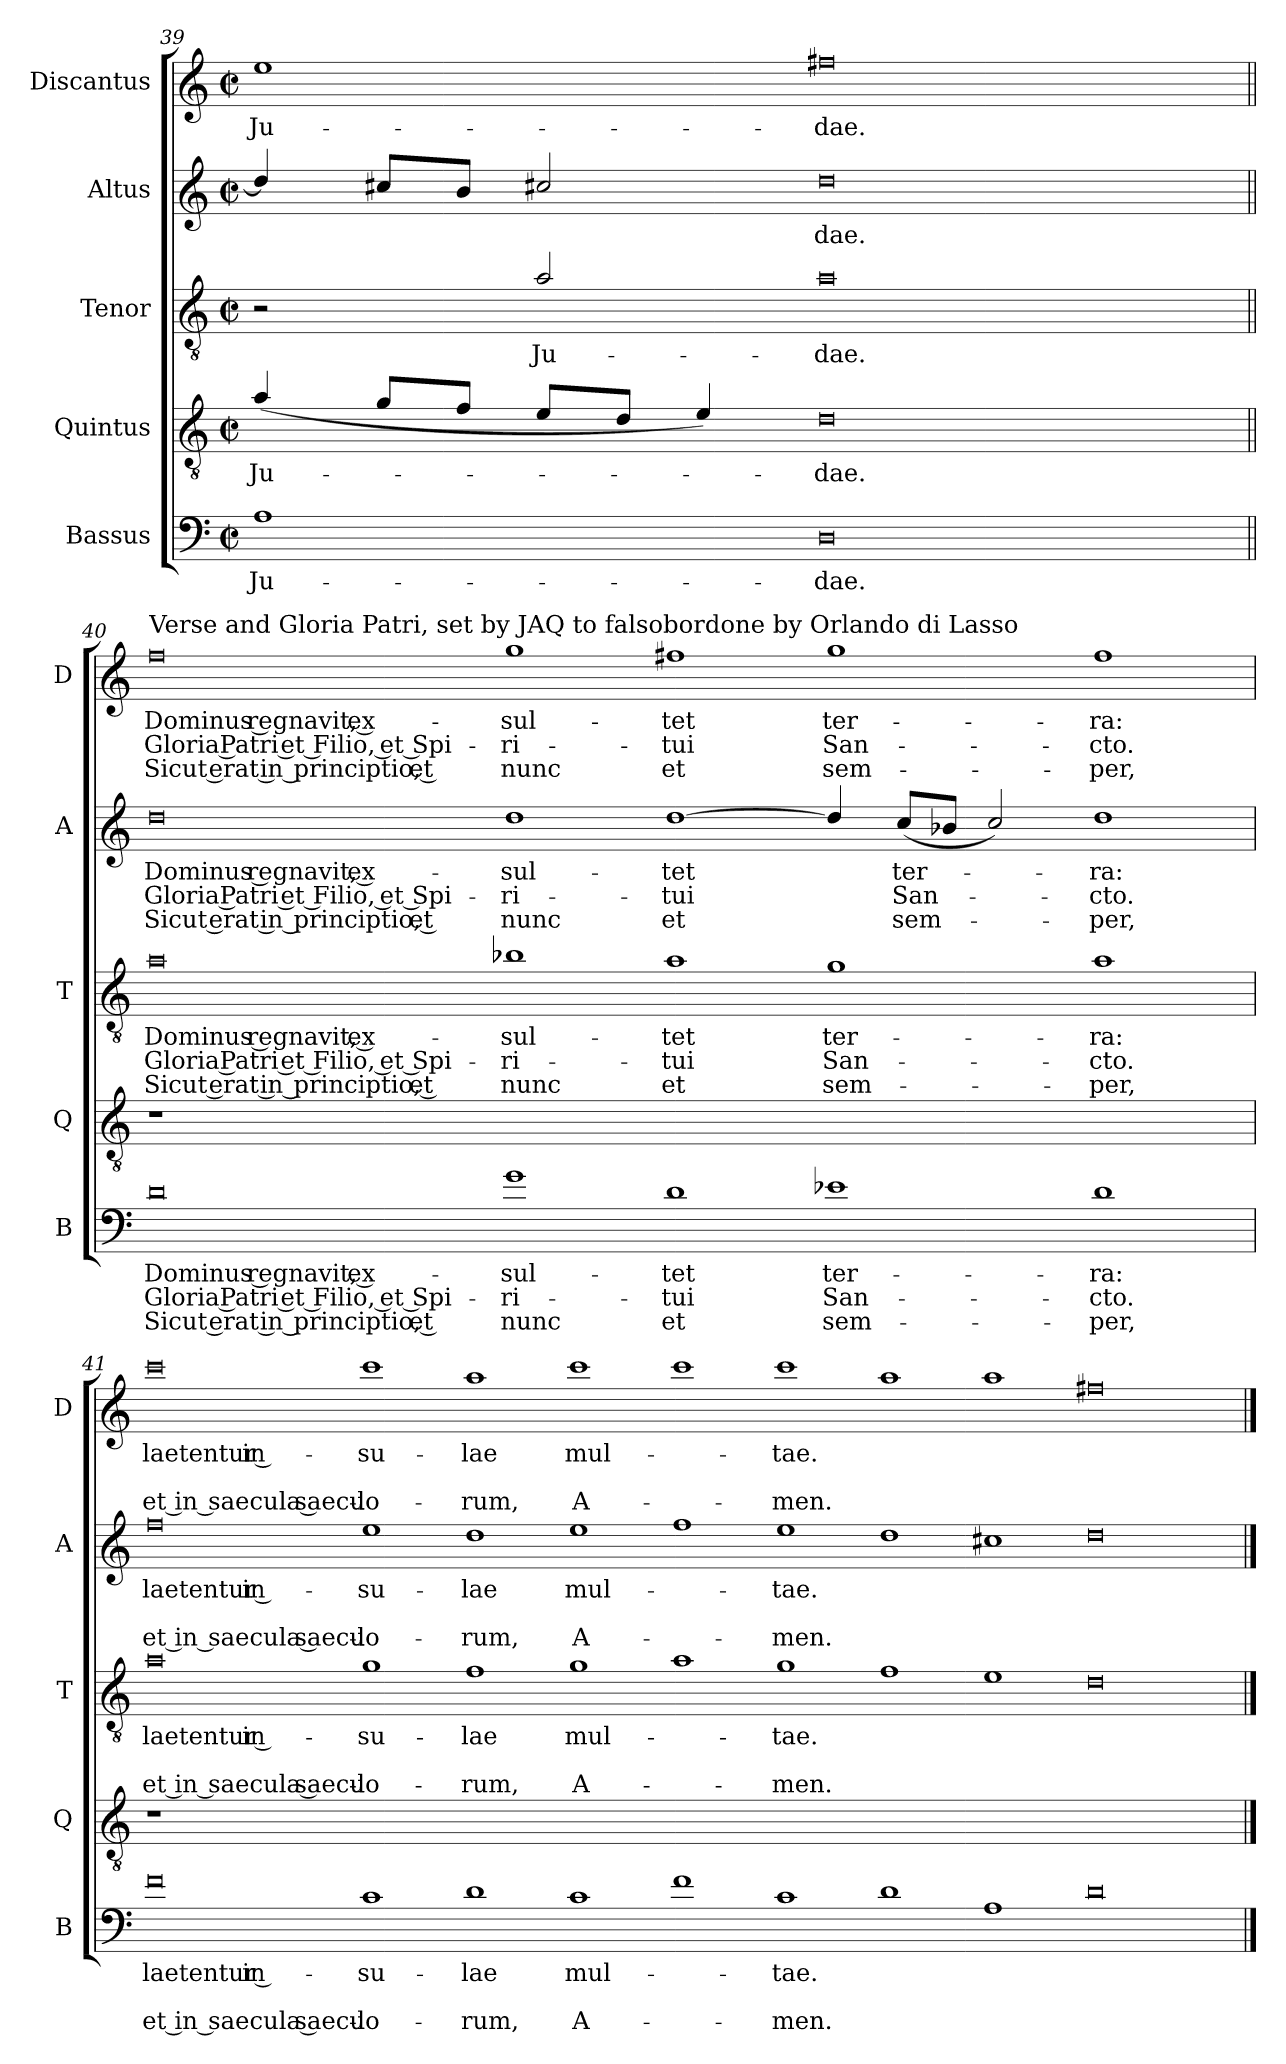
**kern	**text	**text	**text	**kern	**text	**kern	**text	**text	**text	**kern	**text	**text	**text	**kern	**text	**text	**text
*part5	*part5	*part5	*part5	*part4	*part4	*part3	*part3	*part3	*part3	*part2	*part2	*part2	*part2	*part1	*part1	*part1	*part1
*staff5	*staff5	*staff5	*staff5	*staff4	*staff4	*staff3	*staff3	*staff3	*staff3	*staff2	*staff2	*staff2	*staff2	*staff1	*staff1	*staff1	*staff1
*I"Bassus	*	*	*	*I"Quintus	*	*I"Tenor	*	*	*	*I"Altus	*	*	*	*I"Discantus	*	*	*
*I'B	*	*	*	*I'Q	*	*I'T	*	*	*	*I'A	*	*	*	*I'D	*	*	*
*clefF4	*	*	*	*clefGv2	*	*clefGv2	*	*	*	*clefG2	*	*	*	*clefG2	*	*	*
*ITrd7c12	*	*	*	*ITrd7c12	*	*ITrd7c12	*	*	*	*ITrd7c12	*	*	*	*ITrd7c12	*	*	*
*k[]	*	*	*	*k[]	*	*k[]	*	*	*	*k[]	*	*	*	*k[]	*	*	*
*C:	*	*	*	*C:	*	*C:	*	*	*	*C:	*	*	*	*C:	*	*	*
*M2/2	*	*	*	*M2/2	*	*M2/2	*	*	*	*M2/2	*	*	*	*M2/2	*	*	*
*met(c|)	*	*	*	*met(c|)	*	*met(c|)	*	*	*	*met(c|)	*	*	*	*met(c|)	*	*	*
=39	=39	=39	=39	=39	=39	=39	=39	=39	=39	=39	=39	=39	=39	=39	=39	=39	=39
!	!LO:LY:b	!	!	!	!LO:LY:b	!	!	!	!	!	!	!	!	!	!LO:LY:b	!	!
1AA	Ju-	.	.	(<4A/	Ju-	2r	.	.	.	4d/]	.	.	.	1e	Ju-	.	.
.	.	.	.	8G/L	.	.	.	.	.	8c#X/L	.	.	.	.	.	.	.
.	.	.	.	8F/J	.	.	.	.	.	8B/J	.	.	.	.	.	.	.
!	!	!	!	!	!	!	!LO:LY:b	!	!	!	!	!	!	!	!	!	!
.	.	.	.	8E/L	.	2A/	Ju-	.	.	2c#X/	.	.	.	.	.	.	.
.	.	.	.	8D/J	.	.	.	.	.	.	.	.	.	.	.	.	.
.	.	.	.	4E/)	.	.	.	.	.	.	.	.	.	.	.	.	.
!	!LO:LY:b	!	!	!	!LO:LY:b	!	!LO:LY:b	!	!	!	!LO:LY:b	!	!	!	!LO:LY:b	!	!
0DD	-dae.	.	.	0D	-dae.	0A	-dae.	.	.	0d	-dae.	.	.	0f#X	-dae.	.	.
!!LO:LB:g=z
=40||	=40||	=40||	=40||	=40||	=40||	=40||	=40||	=40||	=40||	=40||	=40||	=40||	=40||	=40||	=40||	=40||	=40||
!	!	!	!	!	!	!	!	!	!	!	!	!	!	!LO:TX:a:t=Verse and Gloria Patri, set by JAQ to falsobordone by Orlando di Lasso	!	!	!
!	!LO:LY:b	!LO:LY:b	!LO:LY:b	!	!	!	!LO:LY:b	!LO:LY:b	!LO:LY:b	!	!LO:LY:b	!LO:LY:b	!LO:LY:b	!	!LO:LY:b	!LO:LY:b	!LO:LY:b
0D	Dominus regnavit, ex-	Gloria Patri et Filio, et Spi-	Sicut erat in principtio, et	1r	.	0A	Dominus regnavit, ex-	Gloria Patri et Filio, et Spi-	Sicut erat in principtio, et	0d	Dominus regnavit, ex-	Gloria Patri et Filio, et Spi-	Sicut erat in principtio, et	0f	Dominus regnavit, ex-	Gloria Patri et Filio, et Spi-	Sicut erat in principtio, et
.	.	.	.	00ryy	.	.	.	.	.	.	.	.	.	.	.	.	.
!	!LO:LY:b	!LO:LY:b	!LO:LY:b	!	!	!	!LO:LY:b	!LO:LY:b	!LO:LY:b	!	!LO:LY:b	!LO:LY:b	!LO:LY:b	!	!LO:LY:b	!LO:LY:b	!LO:LY:b
1G	-sul-	-ri-	nunc	.	.	1B-X	-sul-	-ri-	nunc	1d	-sul-	-ri-	nunc	1g	-sul-	-ri-	nunc
!	!LO:LY:b	!LO:LY:b	!LO:LY:b	!	!	!	!LO:LY:b	!LO:LY:b	!LO:LY:b	!	!LO:LY:b	!LO:LY:b	!LO:LY:b	!	!LO:LY:b	!LO:LY:b	!LO:LY:b
1D	-tet	-tui	et	.	.	1A	-tet	-tui	et	[1d	-tet	-tui	et	1f#X	-tet	-tui	et
!	!LO:LY:b	!LO:LY:b	!LO:LY:b	!	!	!	!LO:LY:b	!LO:LY:b	!LO:LY:b	!	!	!	!	!	!LO:LY:b	!LO:LY:b	!LO:LY:b
1E-X	ter-	San-	sem-	.	.	1G	ter-	San-	sem-	4d/]	.	.	.	1g	ter-	San-	sem-
!	!	!	!	!	!	!	!	!	!	!	!LO:LY:b	!LO:LY:b	!LO:LY:b	!	!	!	!
.	.	.	.	.	.	.	.	.	.	(>8c/L	ter-	San-	sem-	.	.	.	.
.	.	.	.	.	.	.	.	.	.	8B-X/J	.	.	.	.	.	.	.
.	.	.	.	.	.	.	.	.	.	2c/)	.	.	.	.	.	.	.
!	!LO:LY:b	!LO:LY:b	!LO:LY:b	!	!	!	!LO:LY:b	!LO:LY:b	!LO:LY:b	!	!LO:LY:b	!LO:LY:b	!LO:LY:b	!	!LO:LY:b	!LO:LY:b	!LO:LY:b
1D	-ra:	-cto.	-per,	1ryy	.	1A	-ra:	-cto.	-per,	1d	-ra:	-cto.	-per,	1f#	-ra:	-cto.	-per,
=41	=41	=41	=41	=41	=41	=41	=41	=41	=41	=41	=41	=41	=41	=41	=41	=41	=41
!	!LO:LY:b	!	!LO:LY:b	!	!	!	!LO:LY:b	!	!LO:LY:b	!	!LO:LY:b	!	!LO:LY:b	!	!LO:LY:b	!	!LO:LY:b
0F	laetentur in-	.	et in saecula saecu-	1r	.	0A	laetentur in-	.	et in saecula saecu-	0f	laetentur in-	.	et in saecula saecu-	0cc	laetentur in-	.	et in saecula saecu-
.	.	.	.	000ryy	.	.	.	.	.	.	.	.	.	.	.	.	.
!	!LO:LY:b	!	!LO:LY:b	!	!	!	!LO:LY:b	!	!LO:LY:b	!	!LO:LY:b	!	!LO:LY:b	!	!LO:LY:b	!	!LO:LY:b
1C	-su-	.	-lo-	.	.	1G	-su-	.	-lo-	1e	-su-	.	-lo-	1cc	-su-	.	-lo-
!	!LO:LY:b	!	!LO:LY:b	!	!	!	!LO:LY:b	!	!LO:LY:b	!	!LO:LY:b	!	!LO:LY:b	!	!LO:LY:b	!	!LO:LY:b
1D	-lae	.	-rum,	.	.	1F	-lae	.	-rum,	1d	-lae	.	-rum,	1a	-lae	.	-rum,
!	!LO:LY:b	!	!LO:LY:b	!	!	!	!LO:LY:b	!	!LO:LY:b	!	!LO:LY:b	!	!LO:LY:b	!	!LO:LY:b	!	!LO:LY:b
1C	mul-	.	A-	.	.	1G	mul-	.	A-	1e	mul-	.	A-	1cc	mul-	.	A-
1F	.	.	.	.	.	1A	.	.	.	1f	.	.	.	1cc	.	.	.
!	!LO:LY:b	!	!LO:LY:b	!	!	!	!LO:LY:b	!	!LO:LY:b	!	!LO:LY:b	!	!LO:LY:b	!	!LO:LY:b	!	!LO:LY:b
1C	-tae.	.	-men.	.	.	1G	-tae.	.	-men.	1e	-tae.	.	-men.	1cc	-tae.	.	-men.
1D	.	.	.	.	.	1F	.	.	.	1d	.	.	.	1a	.	.	.
1AA	.	.	.	.	.	1E	.	.	.	1c#X	.	.	.	1a	.	.	.
0D	.	.	.	0ryy	.	0D	.	.	.	0d	.	.	.	0f#X	.	.	.
==	==	==	==	==	==	==	==	==	==	==	==	==	==	==	==	==	==
*-	*-	*-	*-	*-	*-	*-	*-	*-	*-	*-	*-	*-	*-	*-	*-	*-	*-
